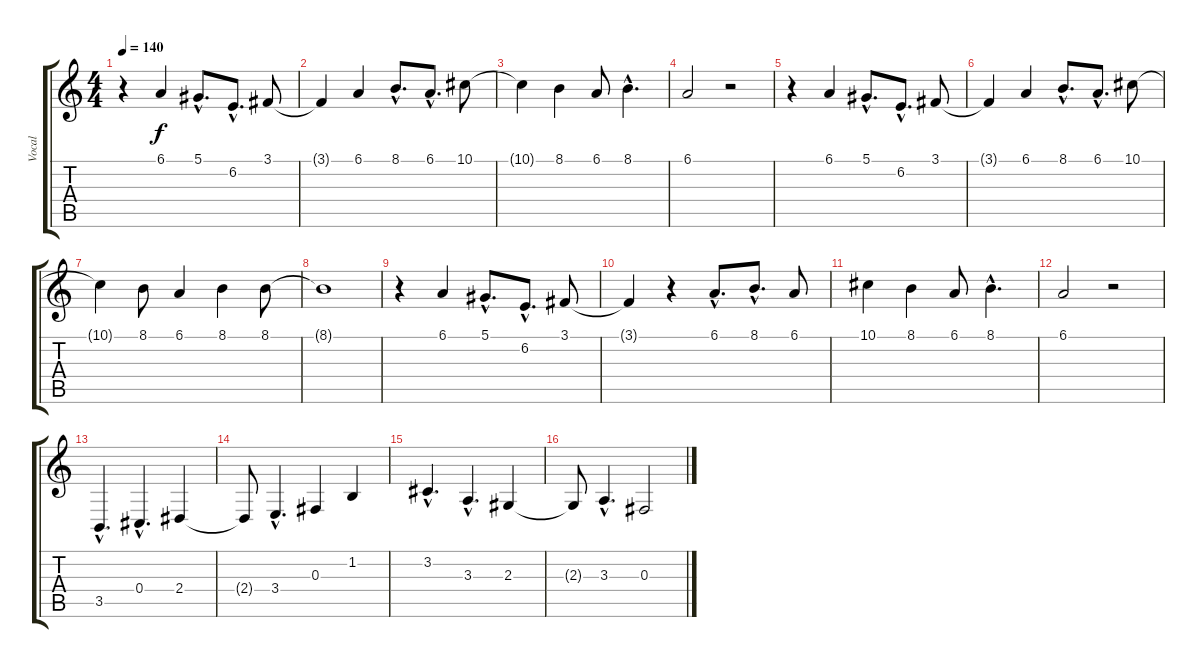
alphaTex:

\track ("Vocal" "Vocal") {instrument altosax}
\staff {score tabs}
\tuning (Eb4 Bb3 Gb3 Db3 Ab2 Eb2) {hide}
\ts (4 4)
\tempo 140
\clef g2
\ks c
r.4{dy f} 6.1.4 5.1{hac}.8{d} 6.2{hac}.8{d} 3.1.8 |
3.1{t}.4 6.1.4 8.1{hac}.8{d} 6.1{hac}.8{d} 10.1.8 |
10.1{t}.4 8.1.4 6.1.8 8.1{hac}.4{d} |
6.1.2 r.2 |
r.4 6.1.4 5.1{hac}.8{d} 6.2{hac}.8{d} 3.1.8 |
3.1{t}.4 6.1.4 8.1{hac}.8{d} 6.1{hac}.8{d} 10.1.8 |
10.1{t}.4 8.1.8 6.1.4 8.1.4 8.1.8 |
8.1{t}.1 |
r.4 6.1.4 5.1{hac}.8{d} 6.2{hac}.8{d} 3.1.8 |
3.1{t}.4 r.4 6.1{hac}.8{d} 8.1{hac}.8{d} 6.1.8 |
10.1.4 8.1.4 6.1.8 8.1{hac}.4{d} |
6.1.2 r.2 |
3.5{hac}.4{d} 0.4{hac}.4{d} 2.4.4 |
2.4{t}.8 3.4{hac}.4{d} 0.3.4 1.2.4 |
3.2{hac}.4{d} 3.3{hac}.4{d} 2.3.4 |
2.3{t}.8 3.3{hac}.4{d} 0.3.2
